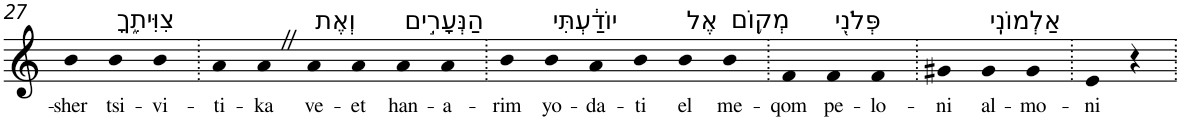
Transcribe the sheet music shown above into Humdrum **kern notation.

**kern	**text
*part1	*part1
*staff1	*staff1
*I"Piano	*
*I'Pno	*
!!LO:PB:g=z
*clefG2	*
*k[]	*
=27	=27
!	!LO:LY:b
4b	-sher
!LO:TX:a:t=צִוִּיתִ֑ךָ	!
!	!LO:LY:b
4b	tsi-
!	!LO:LY:b
4b	-vi-
=28.	=28.
!	!LO:LY:b
4a	-ti-
!	!LO:LY:b
4aZ	-ka
!LO:TX:a:t=וְאֶת	!
!	!LO:LY:b
4a	ve-
!	!LO:LY:b
4a	-et
!LO:TX:a:t=הַנְּעָרִ֣ים	!
!	!LO:LY:b
4a	han-
!	!LO:LY:b
4a	-a-
=29.	=29.
!	!LO:LY:b
4b	-rim
!LO:TX:a:t=יוֹדַ֔עְתִּי	!
!	!LO:LY:b
4b	yo-
!	!LO:LY:b
4a	-da-
!	!LO:LY:b
4b	-ti
!LO:TX:a:t=אֶל	!
!	!LO:LY:b
4b	el
!LO:TX:a:t=מְק֥וֹם	!
!	!LO:LY:b
4b	me-
=30.	=30.
!	!LO:LY:b
4f	-qom
!LO:TX:a:t=פְּלֹנִ֖י	!
!	!LO:LY:b
4f	pe-
!	!LO:LY:b
4f	-lo-
=31.	=31.
!	!LO:LY:b
4g#X	-ni
!LO:TX:a:t=אַלְמוֹנִֽי	!
!	!LO:LY:b
4g#	al-
!	!LO:LY:b
4g#	-mo-
=32.	=32.
!	!LO:LY:b
4e	-ni
4r	.
=.	=.
*-	*-
